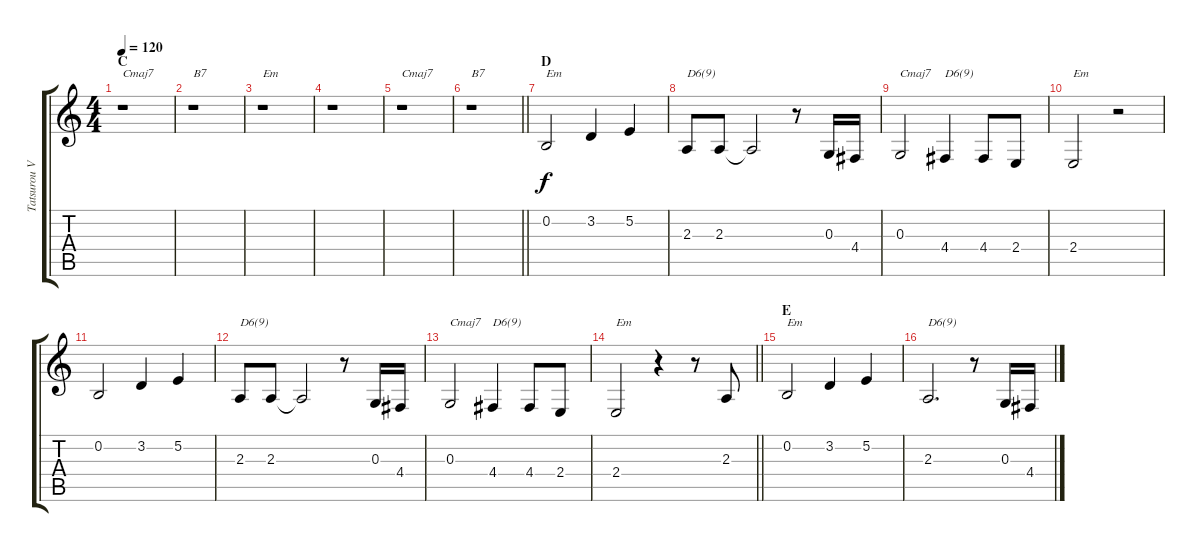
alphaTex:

\track ("Tatsurou Vocals" "Tatsurou V") {instrument tenorsax}
\staff {score tabs}
\tuning (E4 B3 G3 D3 A2 E2) {hide}
\ts (4 4)
\section ("" "C")
\tempo 120
\clef g2
\ks c
r.1{txt "Cmaj7" dy f} |
r.1{txt "B7"} |
r.1{txt "Em"} |
r.1 |
r.1{txt "Cmaj7"} |
\barLineRight lightlight
r.1{txt "B7"} |
\section ("" "D")
0.2.2{txt "Em"} 3.2.4 5.2.4 |
2.3.8{txt "D6(9)"} 2.3.8 2.3{t}.2 r.8 0.3.16 4.4.16 |
0.3.2{txt "Cmaj7"} 4.4.4{txt "D6(9)"} 4.4.8 2.4.8 |
2.4.2{txt "Em"} r.2 |
0.2.2 3.2.4 5.2.4 |
2.3.8{txt "D6(9)"} 2.3.8 2.3{t}.2 r.8 0.3.16 4.4.16 |
0.3.2{txt "Cmaj7"} 4.4.4{txt "D6(9)"} 4.4.8 2.4.8 |
\barLineRight lightlight
2.4.2{txt "Em"} r.4 r.8 2.3.8 |
\section ("" "E")
0.2.2{txt "Em"} 3.2.4 5.2.4 |
2.3.2{d txt "D6(9)"} r.8 0.3.16 4.4.16
